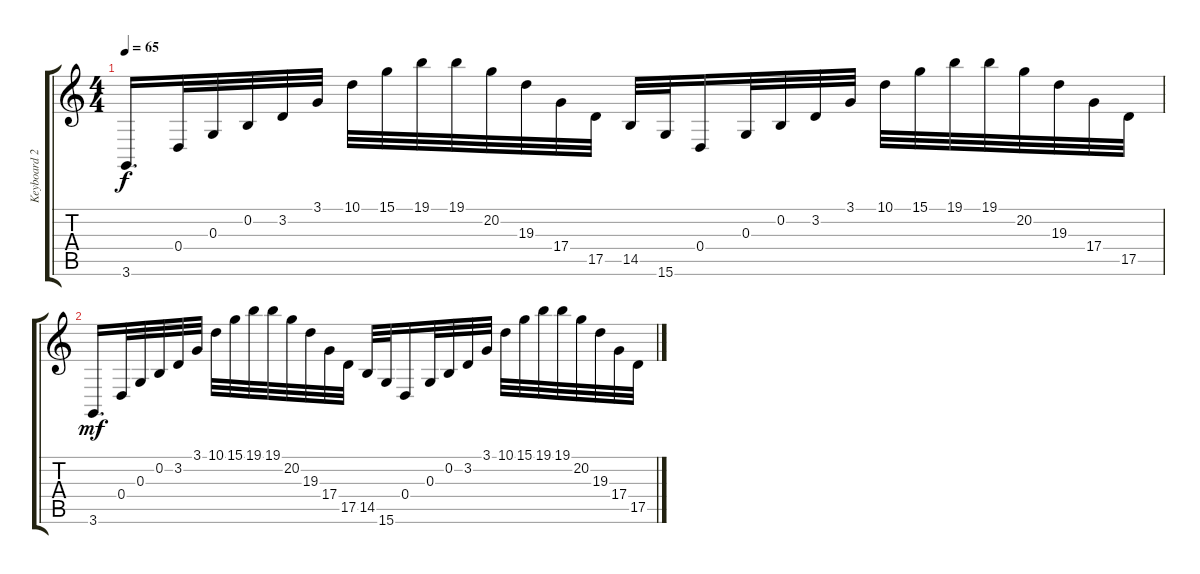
\track ("Keyboard 2" "Keyboard 2") {instrument lead1square}
\staff {score tabs}
\tuning (E4 B3 G3 D3 A2 E2) {hide}
\ts (4 4)
\tempo 65
\clef g2
\ks c
3.6.16{d dy f} 0.4.32 0.3.32 0.2.32 3.2.32 3.1.32 10.1.32 15.1.32 19.1.32 19.1.32 20.2.32 19.3.32 17.4.32 17.5.32 14.5.32 15.6.32 0.4.16 0.3.32 0.2.32 3.2.32 3.1.32 10.1.32 15.1.32 19.1.32 19.1.32 20.2.32 19.3.32 17.4.32 17.5.32 |
3.6.16{d dy mf} 0.4.32 0.3.32 0.2.32 3.2.32 3.1.32 10.1.32 15.1.32 19.1.32 19.1.32 20.2.32 19.3.32 17.4.32 17.5.32 14.5.32 15.6.32 0.4.16 0.3.32 0.2.32 3.2.32 3.1.32 10.1.32 15.1.32 19.1.32 19.1.32 20.2.32 19.3.32 17.4.32 17.5.32
